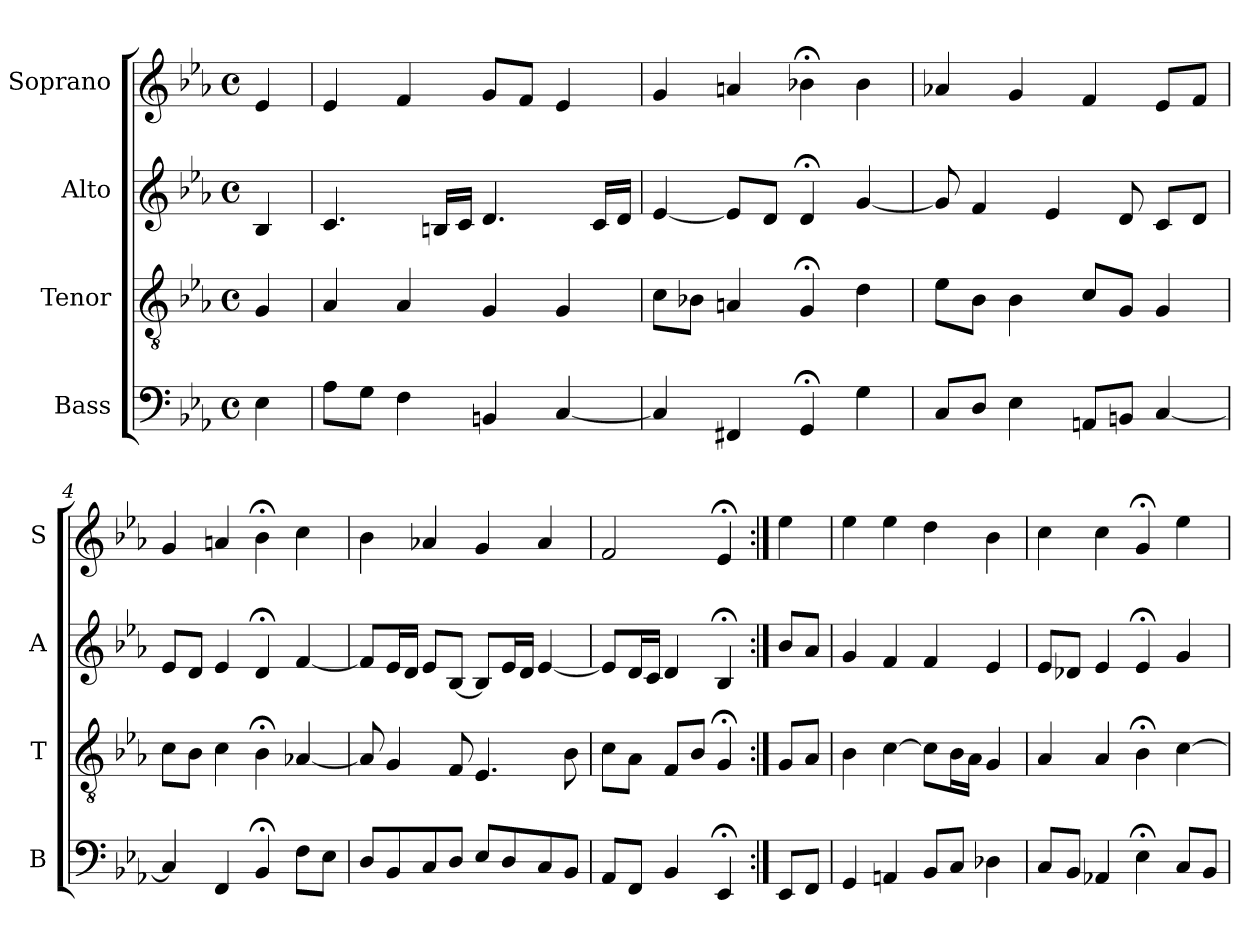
**kern	**kern	**kern	**kern
*part4	*part3	*part2	*part1
*staff4	*staff3	*staff2	*staff1
*I"Bass	*I"Tenor	*I"Alto	*I"Soprano
*I'B	*I'T	*I'A	*I'S
*clefF4	*clefGv2	*clefG2	*clefG2
*k[b-e-a-]	*k[b-e-a-]	*k[b-e-a-]	*k[b-e-a-]
*E-:	*E-:	*E-:	*E-:
*M4/4	*M4/4	*M4/4	*M4/4
*met(c)	*met(c)	*met(c)	*met(c)
*MM100	*MM100	*MM100	*MM100
=	=	=	=
4E-	4G	4B-	4e-
=1	=1	=1	=1
8A-L	4A-	4.c	4e-
8GJ	.	.	.
4F	4A-	.	4f
.	.	16BnLL	.
.	.	16cJJ	.
4BBn	4Gi	4.d	8gL
.	.	.	8fJ
[4C	4Gi	.	4e-i
.	.	16cLL	.
.	.	16dJJ	.
=2	=2	=2	=2
4C]	8ciL	[4e-	4gi
.	8B-XJ	.	.
4FF#X	4An	8e-L]	4an
.	.	8dJ	.
4GG;<	4G;<	4d;<	4b-X;<
4G	4d	[4g	4b-
=3	=3	=3	=3
8CL	8e-L	8g]	4a-X
8DJ	8B-J	4f	.
4E-	4B-	.	4g
.	.	4e-	.
8AAnL	8cL	.	4f
8BBnJ	8GJ	8d	.
[4C	4G	8cL	8e-L
.	.	8dJ	8fJ
=4	=4	=4	=4
4C]	8cL	8e-L	4g
.	8B-J	8dJ	.
4FF	4c	4e-	4an
4BB-;<	4B-;<	4d;<i	4b-;<i
8FL	[4A-X	[4fi	4cci
8E-J	.	.	.
=5	=5	=5	=5
8DL	8A-]	8fiL]	4b-
8BB-	4G	16e-L	.
.	.	16dJJ	.
8C	.	8e-L	4a-X
8DJ	8F	[8B-J	.
8E-L	4.E-	8B-L]	4g
8D	.	16e-L	.
.	.	16dJJ	.
8C	.	[4e-	4a-
8BB-J	8B-	.	.
=6	=6	=6	=6
8AA-L	8cL	8e-L]	2f
8FFJ	8A-J	16dL	.
.	.	16cJJ	.
4BB-	8FL	4d	.
.	8B-J	.	.
4EE-;<	4G;<	4B-;<	4e-;<
=:|!	=:|!	=:|!	=:|!
8EE-L	8GL	8b-L	4ee-
8FFJ	8A-J	8a-J	.
=7	=7	=7	=7
4GG	4B-	4g	4ee-
4AAn	[4c	4f	4ee-
8BB-L	8cL]	4f	4dd
8CJ	16B-L	.	.
.	16A-JJ	.	.
4D-X	4G	4e-	4b-
=8	=8	=8	=8
8CL	4A-	8e-L	4cc
8BB-J	.	8d-XJ	.
4AA-X	4A-	4e-i	4cc
4E-;<	4B-;<i	4e-;<i	4g;<
8CL	[4ci	4gi	4ee-
8BB-J	.	.	.
=	=	=	=
*-	*-	*-	*-
